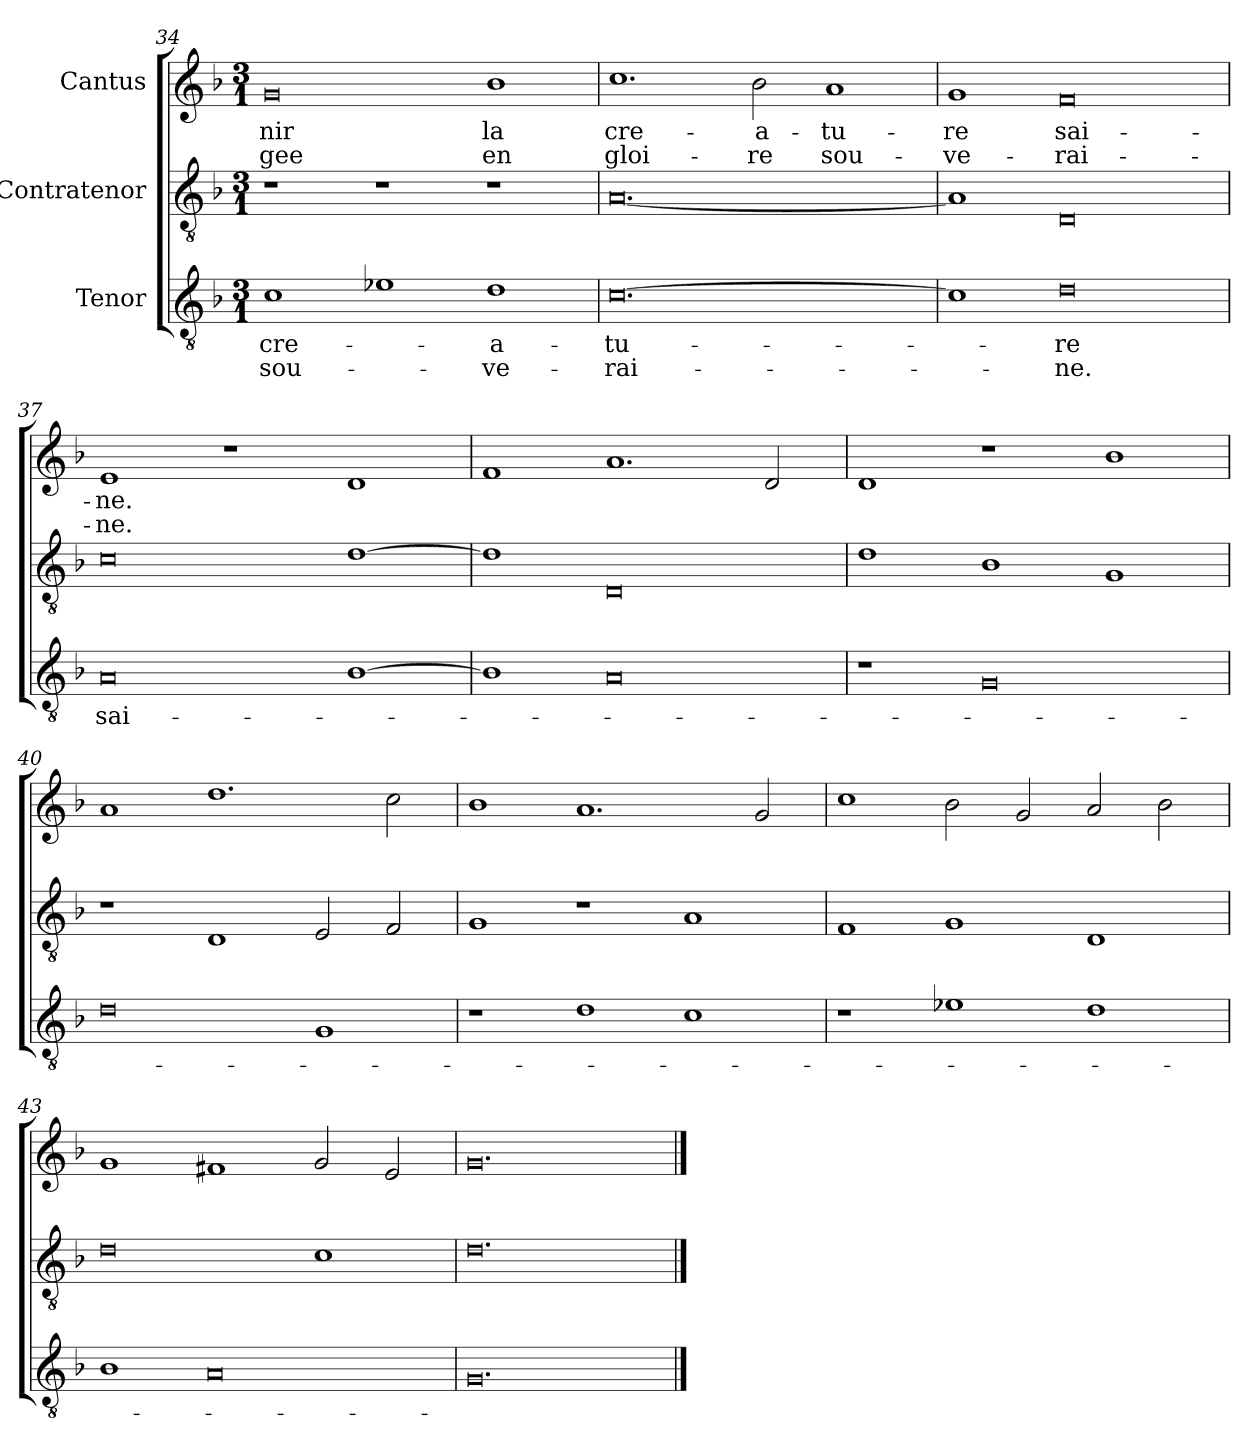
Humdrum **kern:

**kern	**text	**text	**kern	**kern	**text	**text
*part3	*part3	*part3	*part2	*part1	*part1	*part1
*staff3	*staff3	*staff3	*staff2	*staff1	*staff1	*staff1
*I"Tenor	*	*	*I"Contratenor	*I"Cantus	*	*
!!LO:LB:g=z
*clefGv2	*	*	*clefGv2	*clefG2	*	*
*k[b-]	*	*	*k[b-]	*k[b-]	*	*
*F:	*	*	*F:	*F:	*	*
*M3/1	*	*	*M3/1	*M3/1	*	*
=34	=34	=34	=34	=34	=34	=34
!	!LO:LY:b	!LO:LY:b	!	!	!LO:LY:b	!LO:LY:b
1c	cre-	sou-	1r	0g	-nir	-gee
1e-i	.	.	1r	.	.	.
!	!LO:LY:b	!LO:LY:b	!	!	!LO:LY:b	!LO:LY:b
1d	-a-	-ve-	1r	1b-	la	en
=35	=35	=35	=35	=35	=35	=35
!	!LO:LY:b	!LO:LY:b	!	!	!LO:LY:b	!LO:LY:b
[0.c	-tu-	-rai-	[0.A	1.cc	cre-	gloi-
!	!	!	!	!	!LO:LY:b	!LO:LY:b
.	.	.	.	2b-\	-a-	-re
!	!	!	!	!	!LO:LY:b	!LO:LY:b
.	.	.	.	1a	-tu-	sou-
=36	=36	=36	=36	=36	=36	=36
!	!	!	!	!	!LO:LY:b	!LO:LY:b
1c]	.	.	1A]	1g	-re	-ve-
!	!LO:LY:b	!LO:LY:b	!	!	!LO:LY:b	!LO:LY:b
0d	-re	-ne.	0D	0f	sai-	-rai-
=37	=37	=37	=37	=37	=37	=37
!	!LO:LY:b	!	!	!	!LO:LY:b	!LO:LY:b
0A	sai-	.	0c	1e	-ne.	-ne.
.	.	.	.	1r	.	.
[1B-	.	.	[1d	1d	.	.
=38	=38	=38	=38	=38	=38	=38
1B-]	.	.	1d]	1f	.	.
0A	.	.	0D	1.a	.	.
.	.	.	.	2d/	.	.
=39	=39	=39	=39	=39	=39	=39
1r	.	.	1d	1d	.	.
0G	.	.	1B-	1r	.	.
.	.	.	1G	1b-	.	.
!!LO:LB:g=z
=40	=40	=40	=40	=40	=40	=40
0d	.	.	1r	1a	.	.
.	.	.	1D	1.dd	.	.
1G	.	.	2E/	.	.	.
.	.	.	2F/	2cc\	.	.
=41	=41	=41	=41	=41	=41	=41
1r	.	.	1G	1b-	.	.
1d	.	.	1r	1.a	.	.
1c	.	.	1A	.	.	.
.	.	.	.	2g/	.	.
=42	=42	=42	=42	=42	=42	=42
1r	.	.	1F	1cc	.	.
1e-X	.	.	1G	2b-\	.	.
.	.	.	.	2g/	.	.
1d	.	.	1D	2a/	.	.
.	.	.	.	2b-\	.	.
=43	=43	=43	=43	=43	=43	=43
1B-	.	.	0d	1g	.	.
0A	.	.	.	1f#i	.	.
.	.	.	1c	2g/	.	.
.	.	.	.	2e/	.	.
=44	=44	=44	=44	=44	=44	=44
0.G	.	.	0.d	0.g	.	.
==	==	==	==	==	==	==
*-	*-	*-	*-	*-	*-	*-
